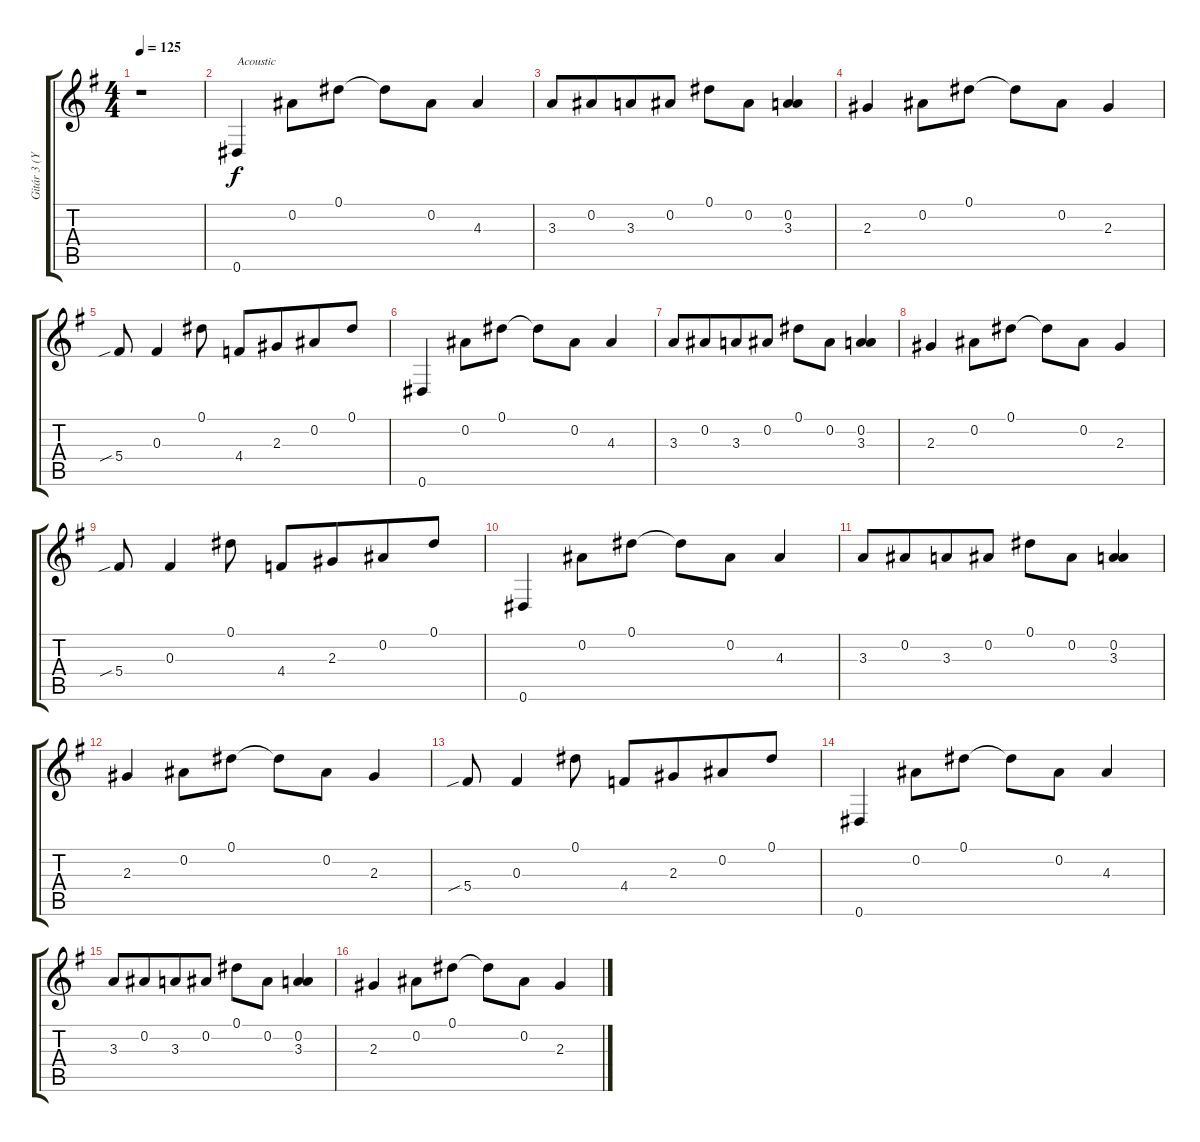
\track ("Gitár 3 (Yngwie Malmsteen)" "Gitár 3 (Y") {instrument distortionguitar}
\staff {score tabs}
\tuning (Eb4 Bb3 Gb3 Db3 Ab2 Eb2) {hide}
\ts (4 4)
\tempo 125
\clef g2
\ks g
r.1{dy f instrument distortionguitar} |
0.6.4{txt "Acoustic" instrument acousticguitarsteel} 0.2.8 0.1.8 0.1{t}.8 0.2.8 4.3.4 |
3.3.8 0.2.8{beam merge} 3.3.8 0.2.8 0.1.8 0.2.8 (0.2 3.3).4 |
2.3.4 0.2.8 0.1.8 0.1{t}.8 0.2.8 2.3.4 |
5.4{sib}.8 0.3.4 0.1.8 4.4.8 2.3.8{beam merge} 0.2.8 0.1.8 |
0.6.4 0.2.8 0.1.8 0.1{t}.8 0.2.8 4.3.4 |
3.3.8 0.2.8{beam merge} 3.3.8 0.2.8 0.1.8 0.2.8 (0.2 3.3).4 |
2.3.4 0.2.8 0.1.8 0.1{t}.8 0.2.8 2.3.4 |
5.4{sib}.8 0.3.4 0.1.8 4.4.8 2.3.8{beam merge} 0.2.8 0.1.8 |
0.6.4 0.2.8 0.1.8 0.1{t}.8 0.2.8 4.3.4 |
3.3.8 0.2.8{beam merge} 3.3.8 0.2.8 0.1.8 0.2.8 (0.2 3.3).4 |
2.3.4 0.2.8 0.1.8 0.1{t}.8 0.2.8 2.3.4 |
5.4{sib}.8 0.3.4 0.1.8 4.4.8 2.3.8{beam merge} 0.2.8 0.1.8 |
0.6.4 0.2.8 0.1.8 0.1{t}.8 0.2.8 4.3.4 |
3.3.8 0.2.8{beam merge} 3.3.8 0.2.8 0.1.8 0.2.8 (0.2 3.3).4 |
2.3.4 0.2.8 0.1.8 0.1{t}.8 0.2.8 2.3.4
